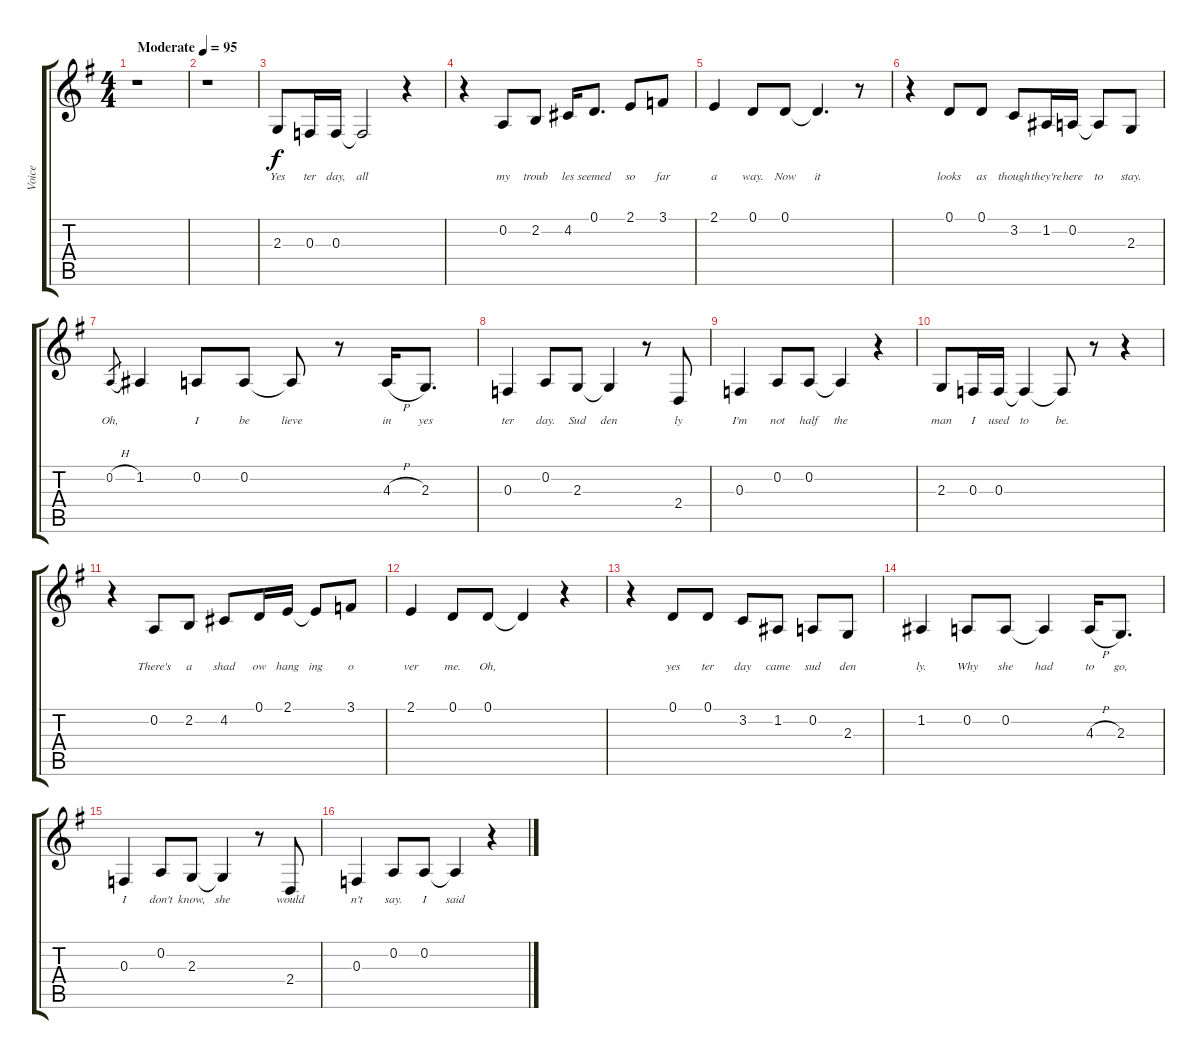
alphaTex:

\track ("Voice" "Voice") {instrument clarinet}
\staff {score tabs}
\tuning (D4 A3 F3 C3 G2 D2) {hide}
\ts (4 4)
\tempo (95 "Moderate")
\clef g2
\ks g
r.1{dy f instrument clarinet} |
r.1 |
2.3.8{lyrics (0 "Yes") lyrics (1 "") lyrics (2 "") lyrics (3 "") lyrics (4 "")} 0.3.16{lyrics (0 "ter") lyrics (1 "") lyrics (2 "") lyrics (3 "") lyrics (4 "")} 0.3.16{lyrics (0 "day,") lyrics (1 "") lyrics (2 "") lyrics (3 "") lyrics (4 "")} 0.3{t}.2{lyrics (0 "all") lyrics (1 "") lyrics (2 "") lyrics (3 "") lyrics (4 "")} r.4 |
r.4 0.2.8{lyrics (0 "my") lyrics (1 "") lyrics (2 "") lyrics (3 "") lyrics (4 "")} 2.2.8{lyrics (0 "troub") lyrics (1 "") lyrics (2 "") lyrics (3 "") lyrics (4 "")} 4.2.16{lyrics (0 "les") lyrics (1 "") lyrics (2 "") lyrics (3 "") lyrics (4 "")} 0.1.8{d lyrics (0 "seemed") lyrics (1 "") lyrics (2 "") lyrics (3 "") lyrics (4 "")} 2.1.8{lyrics (0 "so") lyrics (1 "") lyrics (2 "") lyrics (3 "") lyrics (4 "")} 3.1.8{lyrics (0 "far") lyrics (1 "") lyrics (2 "") lyrics (3 "") lyrics (4 "")} |
2.1.4{lyrics (0 "a") lyrics (1 "") lyrics (2 "") lyrics (3 "") lyrics (4 "")} 0.1.8{lyrics (0 "way.") lyrics (1 "") lyrics (2 "") lyrics (3 "") lyrics (4 "")} 0.1.8{lyrics (0 "Now") lyrics (1 "") lyrics (2 "") lyrics (3 "") lyrics (4 "")} 0.1{t}.4{d lyrics (0 "it") lyrics (1 "") lyrics (2 "") lyrics (3 "") lyrics (4 "")} r.8 |
r.4 0.1.8{lyrics (0 "looks") lyrics (1 "") lyrics (2 "") lyrics (3 "") lyrics (4 "")} 0.1.8{lyrics (0 "as") lyrics (1 "") lyrics (2 "") lyrics (3 "") lyrics (4 "")} 3.2.8{lyrics (0 "though") lyrics (1 "") lyrics (2 "") lyrics (3 "") lyrics (4 "")} 1.2.16{lyrics (0 "they're") lyrics (1 "") lyrics (2 "") lyrics (3 "") lyrics (4 "")} 0.2.16{lyrics (0 "here") lyrics (1 "") lyrics (2 "") lyrics (3 "") lyrics (4 "")} 0.2{t}.8{lyrics (0 "to") lyrics (1 "") lyrics (2 "") lyrics (3 "") lyrics (4 "")} 2.3.8{lyrics (0 "stay.") lyrics (1 "") lyrics (2 "") lyrics (3 "") lyrics (4 "")} |
0.2{h}.8{lyrics (0 "Oh,") lyrics (1 "") lyrics (2 "") lyrics (3 "") lyrics (4 "") gr} 1.2.4{lyrics (0 "") lyrics (1 "") lyrics (2 "") lyrics (3 "") lyrics (4 "")} 0.2.8{lyrics (0 "I") lyrics (1 "") lyrics (2 "") lyrics (3 "") lyrics (4 "")} 0.2.8{lyrics (0 "be") lyrics (1 "") lyrics (2 "") lyrics (3 "") lyrics (4 "")} 0.2{t}.8{lyrics (0 "lieve") lyrics (1 "") lyrics (2 "") lyrics (3 "") lyrics (4 "")} r.8 4.3{h}.16{lyrics (0 "in") lyrics (1 "") lyrics (2 "") lyrics (3 "") lyrics (4 "")} 2.3.8{d lyrics (0 "yes") lyrics (1 "") lyrics (2 "") lyrics (3 "") lyrics (4 "")} |
0.3.4{lyrics (0 "ter") lyrics (1 "") lyrics (2 "") lyrics (3 "") lyrics (4 "")} 0.2.8{lyrics (0 "day.") lyrics (1 "") lyrics (2 "") lyrics (3 "") lyrics (4 "")} 2.3.8{lyrics (0 "Sud") lyrics (1 "") lyrics (2 "") lyrics (3 "") lyrics (4 "")} 2.3{t}.4{lyrics (0 "den") lyrics (1 "") lyrics (2 "") lyrics (3 "") lyrics (4 "")} r.8 2.4.8{lyrics (0 "ly") lyrics (1 "") lyrics (2 "") lyrics (3 "") lyrics (4 "")} |
0.3.4{lyrics (0 "I'm") lyrics (1 "") lyrics (2 "") lyrics (3 "") lyrics (4 "")} 0.2.8{lyrics (0 "not") lyrics (1 "") lyrics (2 "") lyrics (3 "") lyrics (4 "")} 0.2.8{lyrics (0 "half") lyrics (1 "") lyrics (2 "") lyrics (3 "") lyrics (4 "")} 0.2{t}.4{lyrics (0 "the") lyrics (1 "") lyrics (2 "") lyrics (3 "") lyrics (4 "")} r.4 |
2.3.8{lyrics (0 "man") lyrics (1 "") lyrics (2 "") lyrics (3 "") lyrics (4 "")} 0.3.16{lyrics (0 "I") lyrics (1 "") lyrics (2 "") lyrics (3 "") lyrics (4 "")} 0.3.16{lyrics (0 "used") lyrics (1 "") lyrics (2 "") lyrics (3 "") lyrics (4 "")} 0.3{t}.4{lyrics (0 "to") lyrics (1 "") lyrics (2 "") lyrics (3 "") lyrics (4 "")} 0.3{t}.8{lyrics (0 "be.") lyrics (1 "") lyrics (2 "") lyrics (3 "") lyrics (4 "")} r.8 r.4 |
r.4 0.2.8{lyrics (0 "There's") lyrics (1 "") lyrics (2 "") lyrics (3 "") lyrics (4 "")} 2.2.8{lyrics (0 "a") lyrics (1 "") lyrics (2 "") lyrics (3 "") lyrics (4 "")} 4.2.8{lyrics (0 "shad") lyrics (1 "") lyrics (2 "") lyrics (3 "") lyrics (4 "")} 0.1.16{lyrics (0 "ow") lyrics (1 "") lyrics (2 "") lyrics (3 "") lyrics (4 "")} 2.1.16{lyrics (0 "hang") lyrics (1 "") lyrics (2 "") lyrics (3 "") lyrics (4 "")} 2.1{t}.8{lyrics (0 "ing") lyrics (1 "") lyrics (2 "") lyrics (3 "") lyrics (4 "")} 3.1.8{lyrics (0 "o") lyrics (1 "") lyrics (2 "") lyrics (3 "") lyrics (4 "")} |
2.1.4{lyrics (0 "ver") lyrics (1 "") lyrics (2 "") lyrics (3 "") lyrics (4 "")} 0.1.8{lyrics (0 "me.") lyrics (1 "") lyrics (2 "") lyrics (3 "") lyrics (4 "")} 0.1.8{lyrics (0 "Oh,") lyrics (1 "") lyrics (2 "") lyrics (3 "") lyrics (4 "")} 0.1{t}.4{lyrics (0 "") lyrics (1 "") lyrics (2 "") lyrics (3 "") lyrics (4 "")} r.4 |
r.4 0.1.8{lyrics (0 "yes") lyrics (1 "") lyrics (2 "") lyrics (3 "") lyrics (4 "")} 0.1.8{lyrics (0 "ter") lyrics (1 "") lyrics (2 "") lyrics (3 "") lyrics (4 "")} 3.2.8{lyrics (0 "day") lyrics (1 "") lyrics (2 "") lyrics (3 "") lyrics (4 "")} 1.2.8{lyrics (0 "came") lyrics (1 "") lyrics (2 "") lyrics (3 "") lyrics (4 "")} 0.2.8{lyrics (0 "sud") lyrics (1 "") lyrics (2 "") lyrics (3 "") lyrics (4 "")} 2.3.8{lyrics (0 "den") lyrics (1 "") lyrics (2 "") lyrics (3 "") lyrics (4 "")} |
1.2.4{lyrics (0 "ly.") lyrics (1 "") lyrics (2 "") lyrics (3 "") lyrics (4 "")} 0.2.8{lyrics (0 "Why") lyrics (1 "") lyrics (2 "") lyrics (3 "") lyrics (4 "")} 0.2.8{lyrics (0 "she") lyrics (1 "") lyrics (2 "") lyrics (3 "") lyrics (4 "")} 0.2{t}.4{lyrics (0 "had") lyrics (1 "") lyrics (2 "") lyrics (3 "") lyrics (4 "")} 4.3{h}.16{lyrics (0 "to") lyrics (1 "") lyrics (2 "") lyrics (3 "") lyrics (4 "")} 2.3.8{d lyrics (0 "go,") lyrics (1 "") lyrics (2 "") lyrics (3 "") lyrics (4 "")} |
0.3.4{lyrics (0 "I") lyrics (1 "") lyrics (2 "") lyrics (3 "") lyrics (4 "")} 0.2.8{lyrics (0 "don't") lyrics (1 "") lyrics (2 "") lyrics (3 "") lyrics (4 "")} 2.3.8{lyrics (0 "know,") lyrics (1 "") lyrics (2 "") lyrics (3 "") lyrics (4 "")} 2.3{t}.4{lyrics (0 "she") lyrics (1 "") lyrics (2 "") lyrics (3 "") lyrics (4 "")} r.8 2.4.8{lyrics (0 "would") lyrics (1 "") lyrics (2 "") lyrics (3 "") lyrics (4 "")} |
0.3.4{lyrics (0 "n't") lyrics (1 "") lyrics (2 "") lyrics (3 "") lyrics (4 "")} 0.2.8{lyrics (0 "say.") lyrics (1 "") lyrics (2 "") lyrics (3 "") lyrics (4 "")} 0.2.8{lyrics (0 "I") lyrics (1 "") lyrics (2 "") lyrics (3 "") lyrics (4 "")} 0.2{t}.4{lyrics (0 "said") lyrics (1 "") lyrics (2 "") lyrics (3 "") lyrics (4 "")} r.4
